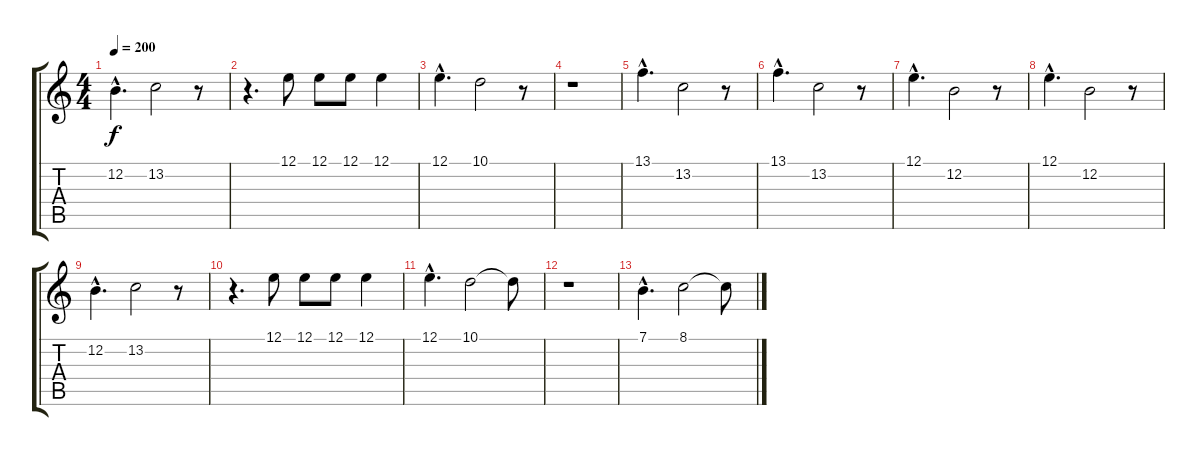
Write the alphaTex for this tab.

\track "" {instrument fx5brightness}
\staff {score tabs}
\tuning (E4 B3 G3 D3 A2 E2) {hide}
\ts (4 4)
\tempo 200
\clef g2
\ks c
12.2{hac}.4{d dy f} 13.2.2 r.8 |
r.4{d} 12.1.8 12.1.8 12.1.8 12.1.4 |
12.1{hac}.4{d} 10.1.2 r.8 |
r.1 |
13.1{hac}.4{d} 13.2.2 r.8 |
13.1{hac}.4{d} 13.2.2 r.8 |
12.1{hac}.4{d} 12.2.2 r.8 |
12.1{hac}.4{d} 12.2.2 r.8 |
12.2{hac}.4{d} 13.2.2 r.8 |
r.4{d} 12.1.8 12.1.8 12.1.8 12.1.4 |
12.1{hac}.4{d} 10.1.2 10.1{t}.8 |
r.1 |
7.1{hac}.4{d} 8.1.2 8.1{t}.8
